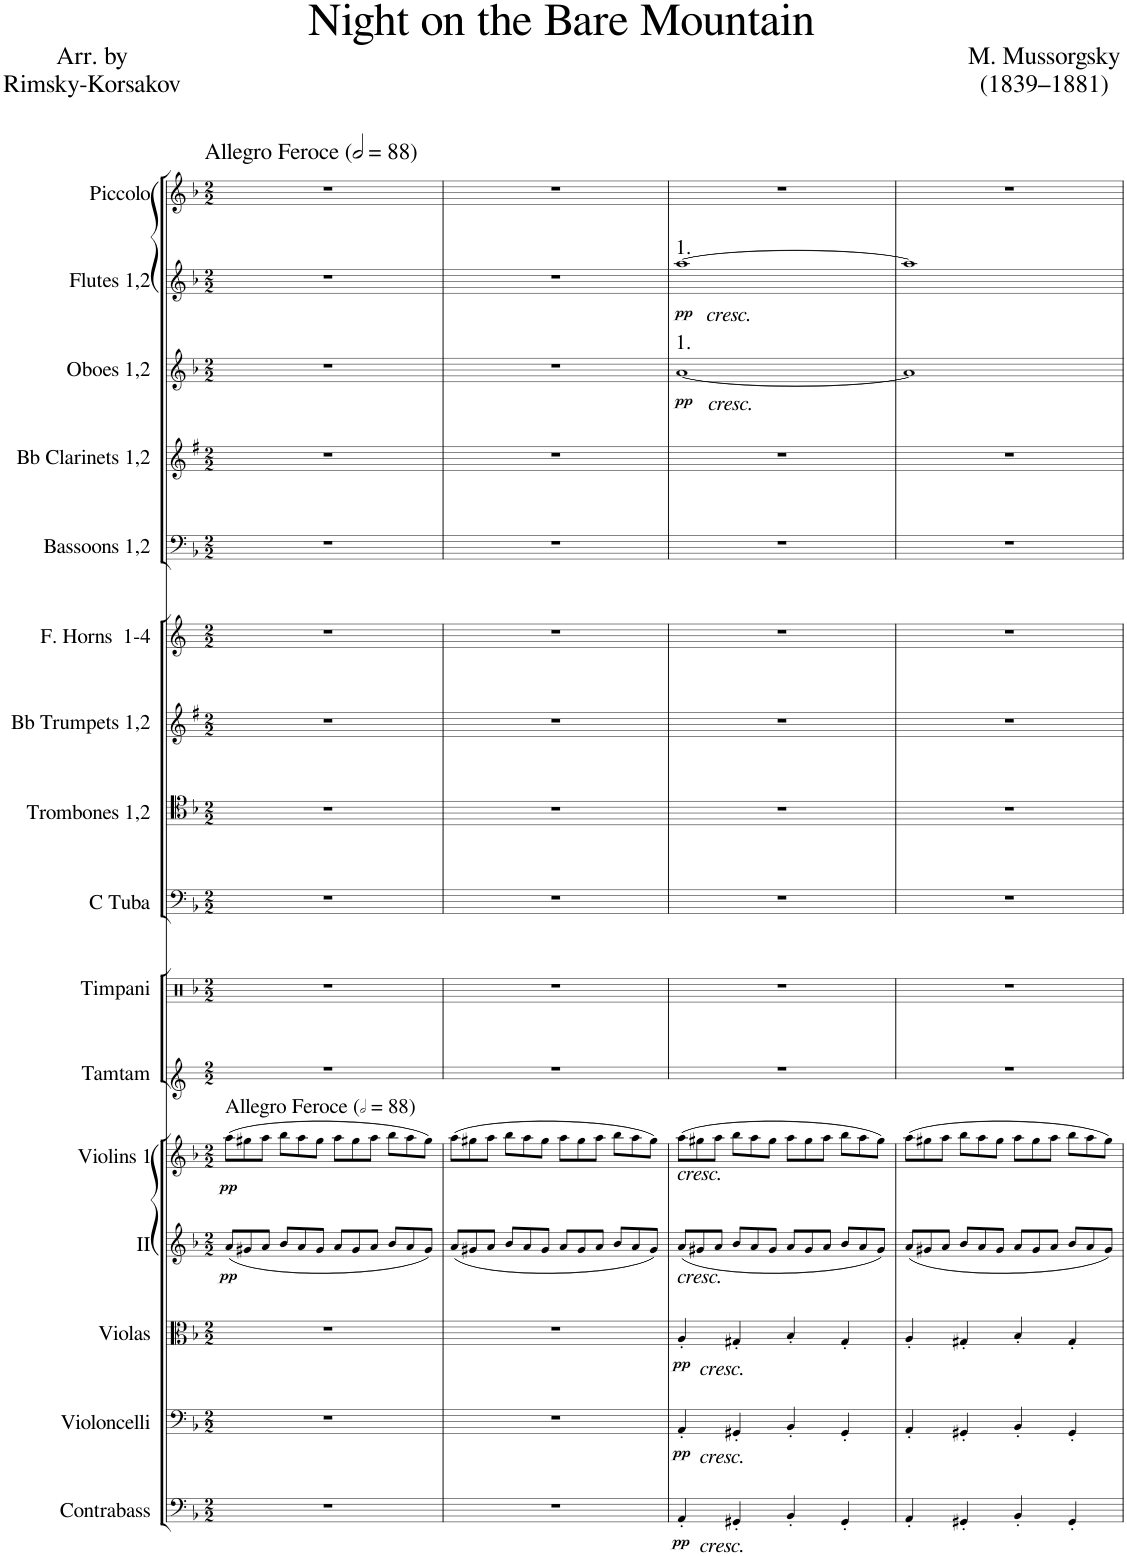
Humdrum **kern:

**kern	**dynam	**kern	**dynam	**kern	**dynam	**kern	**dynam	**kern	**dynam	**kern	**kern	**kern	**kern	**kern	**kern	**kern	**kern	**kern	**dynam	**kern	**dynam	**kern
*part16	*part16	*part15	*part15	*part14	*part14	*part13	*part13	*part12	*part12	*part11	*part10	*part9	*part8	*part7	*part6	*part5	*part4	*part3	*part3	*part2	*part2	*part1
*staff16	*staff16	*staff15	*staff15	*staff14	*staff14	*staff13	*staff13	*staff12	*staff12	*staff11	*staff10	*staff9	*staff8	*staff7	*staff6	*staff5	*staff4	*staff3	*staff3	*staff2	*staff2	*staff1
*I"Contrabass	*	*I"Violoncelli	*	*I"Violas	*	*I"II	*	*I"Violins 1	*	*I"Tamtam	*I"Timpani	*I"C Tuba	*I"Trombones 1,2	*I"Bb Trumpets 1,2	*I"F. Horns  1-4	*I"Bassoons 1,2	*I"Bb Clarinets 1,2	*I"Oboes 1,2	*	*I"Flutes 1,2	*	*I"Piccolo
*I'Cb.	*	*I'Vc.	*	*I'Vla.	*	*I'II	*	*I'Vlns.	*	*I'Tam	*I'Timp.	*I'Tub.	*I'Trmb.	*I'Tpt.	*I'F. Hn.	*I'Bsn.	*I'Bb Cl.	*I'Ob.	*	*I'Fl.	*	*I'Picc.
*	*	*	*	*	*	*	*	*	*	*stria3	*	*	*	*	*	*	*	*	*	*	*	*
*clefF4	*	*clefF4	*	*clefC3	*	*clefG2	*	*clefG2	*	*clefG2	*clefX	*clefF4	*clefC4	*clefG2	*clefG2	*clefF4	*clefG2	*clefG2	*	*clefG2	*	*clefG2
*Trd7c12	*	*	*	*	*	*	*	*	*	*	*	*	*	*Trd1c2	*Trd4c7	*	*Trd1c2	*	*	*	*	*Trd-7c-12
*k[b-]	*	*k[b-]	*	*k[b-]	*	*k[b-]	*	*k[b-]	*	*k[b-]	*k[b-]	*k[b-]	*k[b-]	*k[f#]	*k[]	*k[b-]	*k[f#]	*k[b-]	*	*k[b-]	*	*k[b-]
*M2/2	*	*M2/2	*	*M2/2	*	*M2/2	*	*M2/2	*	*M2/2	*M2/2	*M2/2	*M2/2	*M2/2	*M2/2	*M2/2	*M2/2	*M2/2	*	*M2/2	*	*M2/2
*MM176	*	*MM176	*	*MM176	*	*MM176	*	*MM176	*	*MM176	*MM176	*MM176	*MM176	*MM176	*MM176	*MM176	*MM176	*MM176	*	*MM176	*	*MM176
*	*	*	*	*	*	*Xbrackettup	*	*Xbrackettup	*	*	*	*	*	*	*	*	*	*	*	*	*	*
=1	=1	=1	=1	=1	=1	=1	=1	=1	=1	=1	=1	=1	=1	=1	=1	=1	=1	=1	=1	=1	=1	=1
!	!	!	!	!	!	!	!	!	!	!	!	!	!	!	!	!	!	!	!	!	!	!LO:TX:a:t=Allegro Feroce
!	!	!	!	!	!	!	!	!LO:TX:a:t=Allegro Feroce	!	!	!	!	!	!	!	!	!	!	!	!	!	!
!	!	!	!	!	!	!	!LO:DY:b	!	!LO:DY:b	!	!	!	!	!	!	!	!	!	!	!	!	!
1r	.	1r	.	1r	.	(<12a/L	pp	(>12aa\L	pp	1r	1r	1r	1r	1r	1r	1r	1r	1r	.	1r	.	1r
.	.	.	.	.	.	12g#X/	.	12gg#X\	.	.	.	.	.	.	.	.	.	.	.	.	.	.
.	.	.	.	.	.	12a/J	.	12aa\J	.	.	.	.	.	.	.	.	.	.	.	.	.	.
.	.	.	.	.	.	12b-/L	.	12bb-\L	.	.	.	.	.	.	.	.	.	.	.	.	.	.
.	.	.	.	.	.	12a/	.	12aa\	.	.	.	.	.	.	.	.	.	.	.	.	.	.
.	.	.	.	.	.	12g#/J	.	12gg#\J	.	.	.	.	.	.	.	.	.	.	.	.	.	.
.	.	.	.	.	.	12a/L	.	12aa\L	.	.	.	.	.	.	.	.	.	.	.	.	.	.
.	.	.	.	.	.	12g#/	.	12gg#\	.	.	.	.	.	.	.	.	.	.	.	.	.	.
.	.	.	.	.	.	12a/J	.	12aa\J	.	.	.	.	.	.	.	.	.	.	.	.	.	.
.	.	.	.	.	.	12b-/L	.	12bb-\L	.	.	.	.	.	.	.	.	.	.	.	.	.	.
.	.	.	.	.	.	12a/	.	12aa\	.	.	.	.	.	.	.	.	.	.	.	.	.	.
.	.	.	.	.	.	12g#/J)	.	12gg#\J)	.	.	.	.	.	.	.	.	.	.	.	.	.	.
=2	=2	=2	=2	=2	=2	=2	=2	=2	=2	=2	=2	=2	=2	=2	=2	=2	=2	=2	=2	=2	=2	=2
*	*	*	*	*	*	*Xtuplet	*	*Xtuplet	*	*	*	*	*	*	*	*	*	*	*	*	*	*
1r	.	1r	.	1r	.	(<12a/L	.	(>12aa\L	.	1r	1r	1r	1r	1r	1r	1r	1r	1r	.	1r	.	1r
.	.	.	.	.	.	12g#X/	.	12gg#X\	.	.	.	.	.	.	.	.	.	.	.	.	.	.
.	.	.	.	.	.	12a/J	.	12aa\J	.	.	.	.	.	.	.	.	.	.	.	.	.	.
.	.	.	.	.	.	12b-/L	.	12bb-\L	.	.	.	.	.	.	.	.	.	.	.	.	.	.
.	.	.	.	.	.	12a/	.	12aa\	.	.	.	.	.	.	.	.	.	.	.	.	.	.
.	.	.	.	.	.	12g#/J	.	12gg#\J	.	.	.	.	.	.	.	.	.	.	.	.	.	.
.	.	.	.	.	.	12a/L	.	12aa\L	.	.	.	.	.	.	.	.	.	.	.	.	.	.
.	.	.	.	.	.	12g#/	.	12gg#\	.	.	.	.	.	.	.	.	.	.	.	.	.	.
.	.	.	.	.	.	12a/J	.	12aa\J	.	.	.	.	.	.	.	.	.	.	.	.	.	.
.	.	.	.	.	.	12b-/L	.	12bb-\L	.	.	.	.	.	.	.	.	.	.	.	.	.	.
.	.	.	.	.	.	12a/	.	12aa\	.	.	.	.	.	.	.	.	.	.	.	.	.	.
.	.	.	.	.	.	12g#/J)	.	12gg#\J)	.	.	.	.	.	.	.	.	.	.	.	.	.	.
=3	=3	=3	=3	=3	=3	=3	=3	=3	=3	=3	=3	=3	=3	=3	=3	=3	=3	=3	=3	=3	=3	=3
!	!	!	!	!	!	!	!	!	!	!	!	!	!	!	!	!	!	!	!	!LO:TX:b:i:t=cresc.	!	!
!	!	!	!	!	!	!	!	!	!	!	!	!	!	!	!	!	!	!	!	!LO:TX:a:t=1.	!	!
!	!	!	!	!	!	!	!	!	!	!	!	!	!	!	!	!	!	!LO:TX:b:i:t=cresc.	!	!	!	!
!	!	!	!	!	!	!	!	!	!	!	!	!	!	!	!	!	!	!LO:TX:a:t=1.	!	!	!	!
!	!	!	!	!	!	!	!	!LO:TX:b:i:t=cresc.	!	!	!	!	!	!	!	!	!	!	!	!	!	!
!	!	!	!	!	!	!LO:TX:b:i:t=cresc.	!	!	!	!	!	!	!	!	!	!	!	!	!	!	!	!
!	!	!	!	!LO:TX:b:i:t=cresc.	!	!	!	!	!	!	!	!	!	!	!	!	!	!	!	!	!	!
!	!	!LO:TX:b:i:t=cresc.	!	!	!	!	!	!	!	!	!	!	!	!	!	!	!	!	!	!	!	!
!LO:TX:b:i:t=cresc.	!	!	!	!	!	!	!	!	!	!	!	!	!	!	!	!	!	!	!	!	!	!
!	!LO:DY:b	!	!LO:DY:b	!	!LO:DY:b	!	!	!	!	!	!	!	!	!	!	!	!	!	!LO:DY:b	!	!LO:DY:b	!
4AA'/	pp	4AA'/	pp	4A'/	pp	(<12a/L	.	(>12aa\L	.	1r	1r	1r	1r	1r	1r	1r	1r	[1a	pp	[1aa	pp	1r
.	.	.	.	.	.	12g#X/	.	12gg#X\	.	.	.	.	.	.	.	.	.	.	.	.	.	.
.	.	.	.	.	.	12a/J	.	12aa\J	.	.	.	.	.	.	.	.	.	.	.	.	.	.
4GG#X'/	.	4GG#X'/	.	4G#X'/	.	12b-/L	.	12bb-\L	.	.	.	.	.	.	.	.	.	.	.	.	.	.
.	.	.	.	.	.	12a/	.	12aa\	.	.	.	.	.	.	.	.	.	.	.	.	.	.
.	.	.	.	.	.	12g#/J	.	12gg#\J	.	.	.	.	.	.	.	.	.	.	.	.	.	.
4BB-'/	.	4BB-'/	.	4B-'/	.	12a/L	.	12aa\L	.	.	.	.	.	.	.	.	.	.	.	.	.	.
.	.	.	.	.	.	12g#/	.	12gg#\	.	.	.	.	.	.	.	.	.	.	.	.	.	.
.	.	.	.	.	.	12a/J	.	12aa\J	.	.	.	.	.	.	.	.	.	.	.	.	.	.
4GG#'/	.	4GG#'/	.	4G#'/	.	12b-/L	.	12bb-\L	.	.	.	.	.	.	.	.	.	.	.	.	.	.
.	.	.	.	.	.	12a/	.	12aa\	.	.	.	.	.	.	.	.	.	.	.	.	.	.
.	.	.	.	.	.	12g#/J)	.	12gg#\J)	.	.	.	.	.	.	.	.	.	.	.	.	.	.
=4	=4	=4	=4	=4	=4	=4	=4	=4	=4	=4	=4	=4	=4	=4	=4	=4	=4	=4	=4	=4	=4	=4
4AA'/	.	4AA'/	.	4A'/	.	(<12a/L	.	(>12aa\L	.	1r	1r	1r	1r	1r	1r	1r	1r	1a]	.	1aa]	.	1r
.	.	.	.	.	.	12g#X/	.	12gg#X\	.	.	.	.	.	.	.	.	.	.	.	.	.	.
.	.	.	.	.	.	12a/J	.	12aa\J	.	.	.	.	.	.	.	.	.	.	.	.	.	.
4GG#X'/	.	4GG#X'/	.	4G#X'/	.	12b-/L	.	12bb-\L	.	.	.	.	.	.	.	.	.	.	.	.	.	.
.	.	.	.	.	.	12a/	.	12aa\	.	.	.	.	.	.	.	.	.	.	.	.	.	.
.	.	.	.	.	.	12g#/J	.	12gg#\J	.	.	.	.	.	.	.	.	.	.	.	.	.	.
4BB-'/	.	4BB-'/	.	4B-'/	.	12a/L	.	12aa\L	.	.	.	.	.	.	.	.	.	.	.	.	.	.
.	.	.	.	.	.	12g#/	.	12gg#\	.	.	.	.	.	.	.	.	.	.	.	.	.	.
.	.	.	.	.	.	12a/J	.	12aa\J	.	.	.	.	.	.	.	.	.	.	.	.	.	.
4GG#'/	.	4GG#'/	.	4G#'/	.	12b-/L	.	12bb-\L	.	.	.	.	.	.	.	.	.	.	.	.	.	.
.	.	.	.	.	.	12a/	.	12aa\	.	.	.	.	.	.	.	.	.	.	.	.	.	.
.	.	.	.	.	.	12g#/J)	.	12gg#\J)	.	.	.	.	.	.	.	.	.	.	.	.	.	.
=	=	=	=	=	=	=	=	=	=	=	=	=	=	=	=	=	=	=	=	=	=	=
*-	*-	*-	*-	*-	*-	*-	*-	*-	*-	*-	*-	*-	*-	*-	*-	*-	*-	*-	*-	*-	*-	*-
